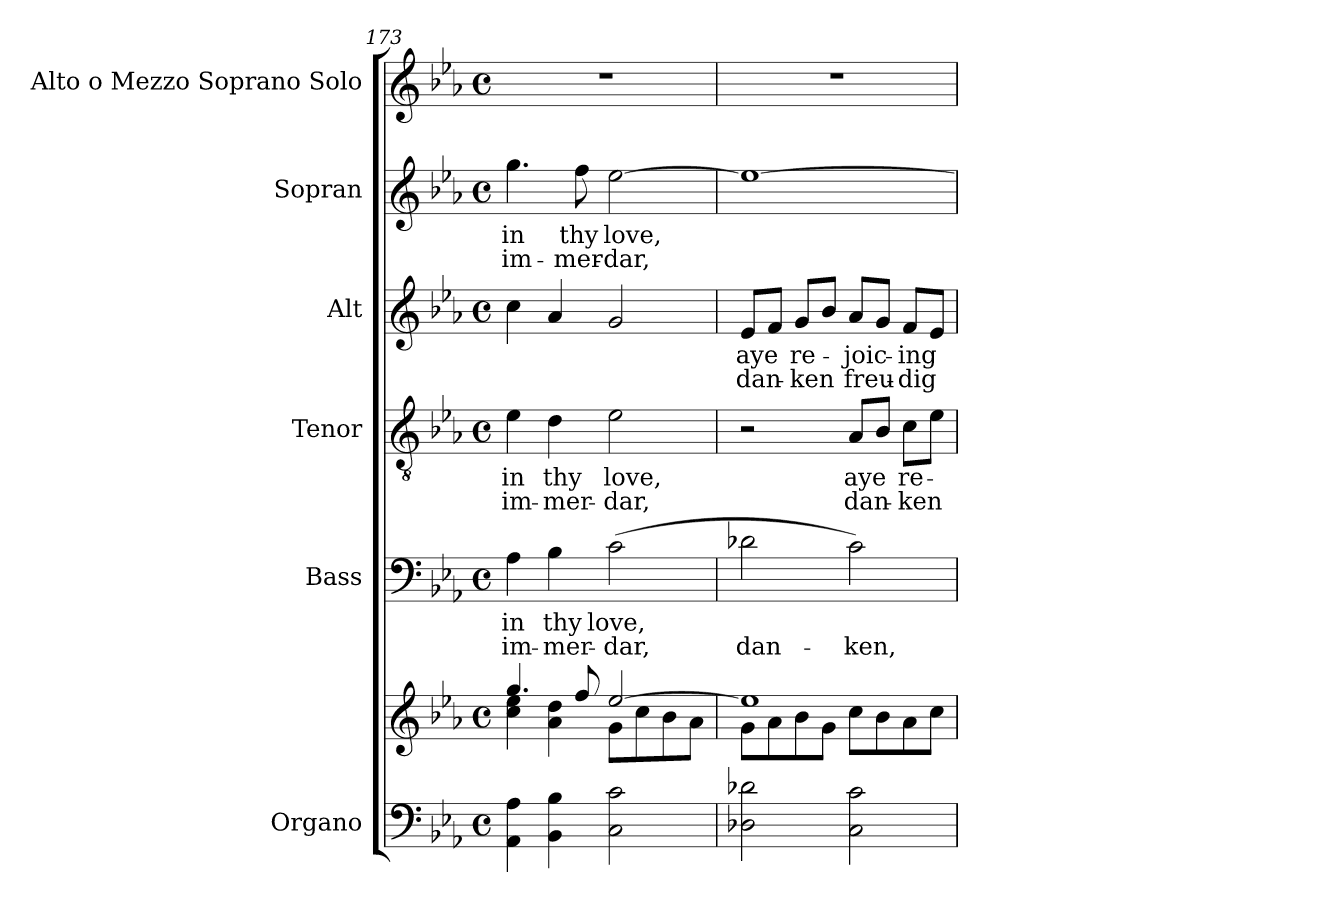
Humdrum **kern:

**kern	**kern	**kern	**text	**text	**kern	**text	**text	**kern	**text	**text	**kern	**text	**text	**kern
*part6	*part6	*part5	*part5	*part5	*part4	*part4	*part4	*part3	*part3	*part3	*part2	*part2	*part2	*part1
*staff7	*staff6	*staff5	*staff5	*staff5	*staff4	*staff4	*staff4	*staff3	*staff3	*staff3	*staff2	*staff2	*staff2	*staff1
*I"Organo	*	*I"Bass	*	*	*I"Tenor	*	*	*I"Alt	*	*	*I"Sopran	*	*	*I"Alto o Mezzo Soprano Solo
*	*	*I'B	*	*	*I'T	*	*	*I'A	*	*	*I'S	*	*	*I'S o l o
*clefF4	*clefG2	*clefF4	*	*	*clefGv2	*	*	*clefG2	*	*	*clefG2	*	*	*clefG2
*k[b-e-a-]	*k[b-e-a-]	*k[b-e-a-]	*	*	*k[b-e-a-]	*	*	*k[b-e-a-]	*	*	*k[b-e-a-]	*	*	*k[b-e-a-]
*M4/4	*M4/4	*M4/4	*	*	*M4/4	*	*	*M4/4	*	*	*M4/4	*	*	*M4/4
*met(c)	*met(c)	*met(c)	*	*	*met(c)	*	*	*met(c)	*	*	*met(c)	*	*	*met(c)
=173	=173	=173	=173	=173	=173	=173	=173	=173	=173	=173	=173	=173	=173	=173
*	*^	*	*	*	*	*	*	*	*	*	*	*	*	*
!	!	!	!	!LO:LY:b	!LO:LY:b	!	!LO:LY:b	!LO:LY:b	!	!	!	!	!LO:LY:b	!LO:LY:b	!
4AA-\ 4A-\	4.gg/	4cc\ 4ee-\	4A-\	in	im-	4e-\	in	im-	4cc\	.	.	4.gg\	in	im-	1r
!	!	!	!	!LO:LY:b	!LO:LY:b	!	!LO:LY:b	!LO:LY:b	!	!	!	!	!	!	!
4BB-\ 4B-\	.	4a-\ 4dd\	4B-\	thy	-mer-	4d\	thy	-mer-	4a-/	.	.	.	.	.	.
!	!	!	!	!	!	!	!	!	!	!	!	!	!LO:LY:b	!LO:LY:b	!
.	8ff/	.	.	.	.	.	.	.	.	.	.	8ff\	thy	-mer-	.
!	!	!	!	!LO:LY:b	!LO:LY:b	!	!LO:LY:b	!LO:LY:b	!	!	!	!	!LO:LY:b	!LO:LY:b	!
2C\ 2c\	[2ee-/	8g\L	(>2c\	love,	-dar,	2e-\	love,	-dar,	2g/	.	.	[2ee-\	love,	-dar,	.
.	.	8cc\	.	.	.	.	.	.	.	.	.	.	.	.	.
.	.	8b-\	.	.	.	.	.	.	.	.	.	.	.	.	.
.	.	8a-\J	.	.	.	.	.	.	.	.	.	.	.	.	.
=174	=174	=174	=174	=174	=174	=174	=174	=174	=174	=174	=174	=174	=174	=174	=174
!	!	!	!	!	!LO:LY:b	!	!	!	!	!LO:LY:b	!LO:LY:b	!	!	!	!
2D-X\ 2d-X\	1ee-]	8g\L	2d-X\	.	dan-	2r	.	.	8e-/L	aye	dan-	1ee-_	.	.	1r
.	.	8a-\	.	.	.	.	.	.	8f/J	.	.	.	.	.	.
!	!	!	!	!	!	!	!	!	!	!LO:LY:b	!LO:LY:b	!	!	!	!
.	.	8b-\	.	.	.	.	.	.	8g/L	re-	-ken	.	.	.	.
.	.	8g\J	.	.	.	.	.	.	8b-/J	.	.	.	.	.	.
!	!	!	!	!	!LO:LY:b	!	!LO:LY:b	!LO:LY:b	!	!LO:LY:b	!LO:LY:b	!	!	!	!
2C\ 2c\	.	8cc\L	2c\)	.	-ken,	8A-/L	aye	dan-	8a-/L	-joic-	freu-	.	.	.	.
.	.	8b-\	.	.	.	8B-/J	.	.	8g/J	.	.	.	.	.	.
!	!	!	!	!	!	!	!LO:LY:b	!LO:LY:b	!	!LO:LY:b	!LO:LY:b	!	!	!	!
.	.	8a-\	.	.	.	8c\L	re-	-ken	8f/L	-ing	-dig	.	.	.	.
.	.	8cc\J	.	.	.	8e-\J	.	.	8e-/J	.	.	.	.	.	.
*	*v	*v	*	*	*	*	*	*	*	*	*	*	*	*	*
=	=	=	=	=	=	=	=	=	=	=	=	=	=	=
*-	*-	*-	*-	*-	*-	*-	*-	*-	*-	*-	*-	*-	*-	*-
